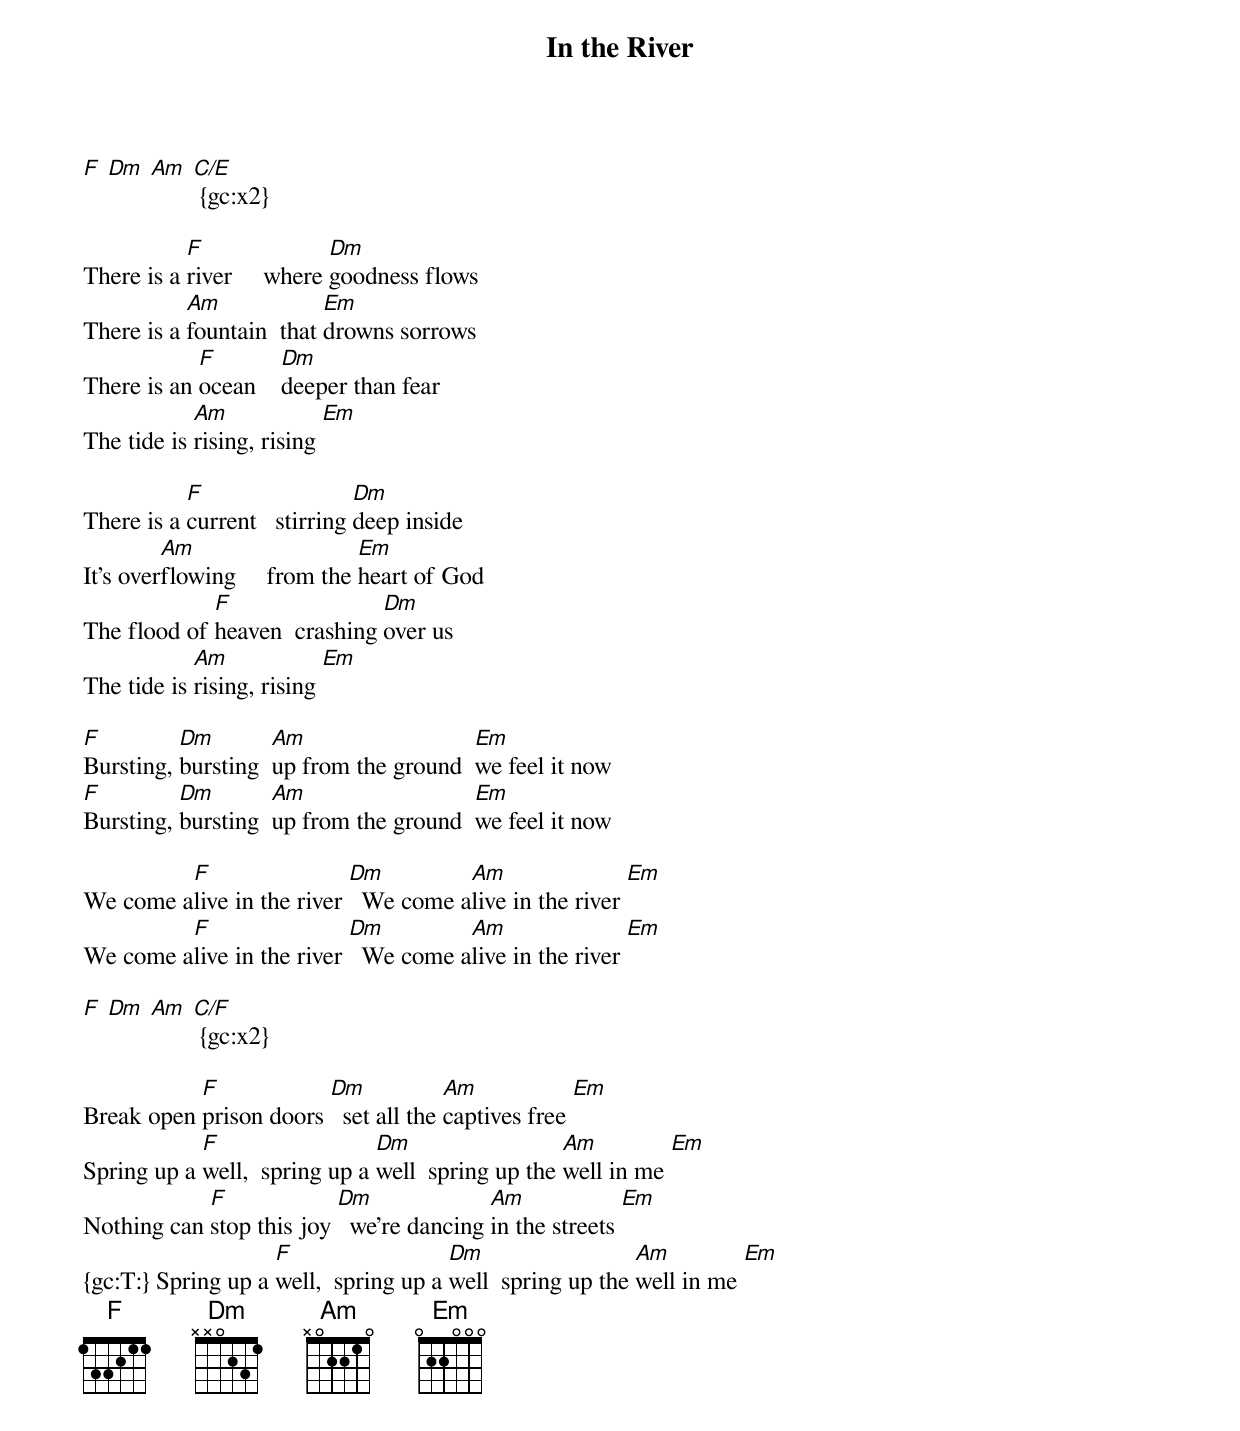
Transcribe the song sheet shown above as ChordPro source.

{title: In the River}
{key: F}
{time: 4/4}
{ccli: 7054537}
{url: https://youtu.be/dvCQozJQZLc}
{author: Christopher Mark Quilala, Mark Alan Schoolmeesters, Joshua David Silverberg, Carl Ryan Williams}
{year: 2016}
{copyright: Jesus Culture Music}

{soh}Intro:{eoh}
[F] [Dm] [Am] [C/E] {gc:x2}

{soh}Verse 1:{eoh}
There is a [F]river     where [Dm]goodness flows
There is a [Am]fountain  that [Em]drowns sorrows
There is an [F]ocean    [Dm]deeper than fear
The tide is [Am]rising, rising [Em]

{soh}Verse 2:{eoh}
There is a [F]current   stirring [Dm]deep inside
It's over[Am]flowing     from the [Em]heart of God
The flood of [F]heaven  crashing [Dm]over us
The tide is [Am]rising, rising [Em]

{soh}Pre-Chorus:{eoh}
[F]Bursting, [Dm]bursting  [Am]up from the ground  [Em]we feel it now
[F]Bursting, [Dm]bursting  [Am]up from the ground  [Em]we feel it now

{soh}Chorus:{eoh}
We come a[F]live in the river [Dm]  We come a[Am]live in the river [Em]
We come a[F]live in the river [Dm]  We come a[Am]live in the river [Em]

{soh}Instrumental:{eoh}
[F] [Dm] [Am] [C/F] {gc:x2}

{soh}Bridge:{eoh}
Break open [F]prison doors [Dm]  set all the [Am]captives free [Em]
Spring up a [F]well,  spring up a [Dm]well  spring up the [Am]well in me [Em]
Nothing can [F]stop this joy [Dm]  we're dancing [Am]in the streets [Em]
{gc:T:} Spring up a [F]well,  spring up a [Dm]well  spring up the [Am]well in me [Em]
